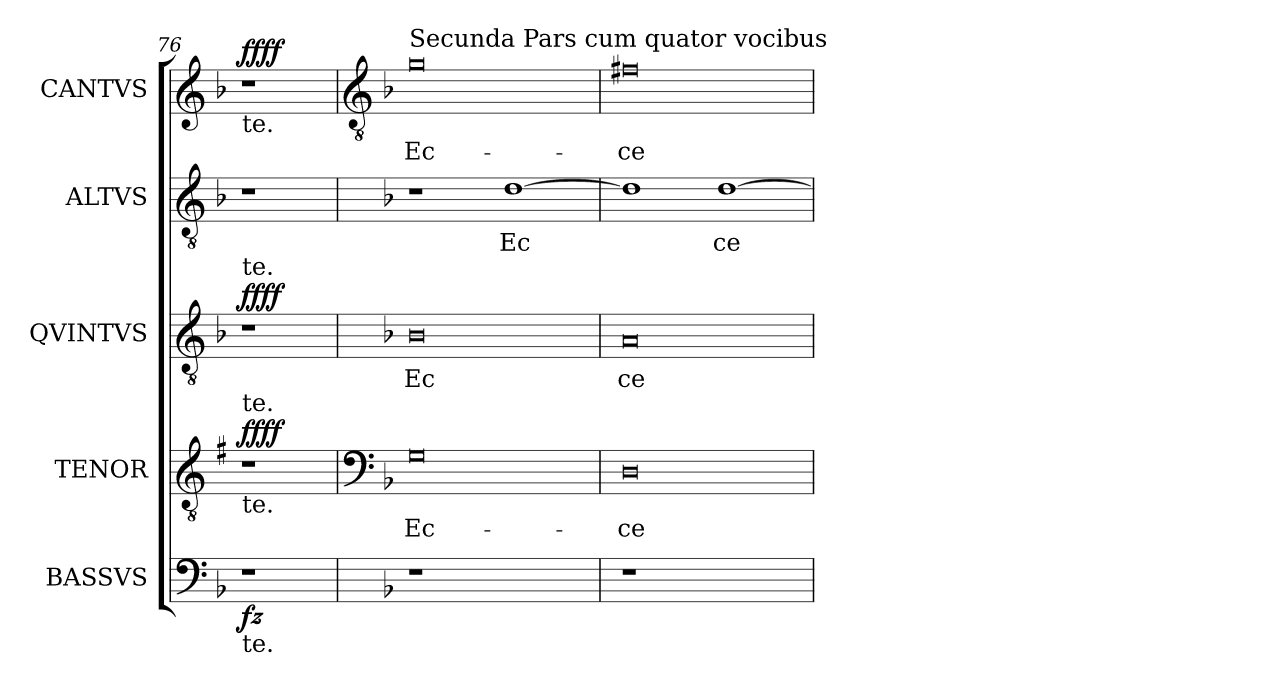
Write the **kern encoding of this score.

**kern	**dynam	**kern	**text	**dynam	**kern	**text	**dynam	**kern	**text	**kern	**text	**dynam
*part5	*part5	*part4	*part4	*part4	*part3	*part3	*part3	*part2	*part2	*part1	*part1	*part1
*staff5	*staff5	*staff4	*staff4	*staff4	*staff3	*staff3	*staff3	*staff2	*staff2	*staff1	*staff1	*staff1
*I"BASSVS	*	*I"TENOR	*	*	*I"QVINTVS	*	*	*I"ALTVS	*	*I"CANTVS	*	*
*clefF4	*	*clefGv2	*	*	*clefGv2	*	*	*clefGv2	*	*clefG2	*	*
*ITrd-3c-5	*	*ITrd-3c-5	*	*	*ITrd-3c-5	*	*	*ITrd-3c-5	*	*	*	*
*k[b-e-]	*	*k[]	*	*	*k[b-e-]	*	*	*k[b-e-]	*	*k[b-]	*	*
*B-:	*	*C:	*	*	*B-:	*	*	*B-:	*	*F:	*	*
=76	=76	=76	=76	=76	=76	=76	=76	=76	=76	=76	=76	=76
!	!	!	!	!	!	!	!	!	!	!LO:TX:b:t=te.	!	!
!	!	!	!	!	!LO:TX:a:t=te.	!	!	!	!	!	!	!
!	!	!LO:TX:a:t=te.	!	!	!	!	!	!	!	!	!	!
!	!	!LO:TX:b:t=te.	!	!	!	!	!	!	!	!	!	!
!LO:TX:b:t=te.	!	!	!	!	!	!	!	!	!	!	!	!
!	!LO:DY:b	!	!	!LO:DY:b	!	!	!LO:DY:b	!	!	!	!	!LO:DY:b
1r	fz	1r	.	ffff	1r	.	ffff	1r	.	1r	.	ffff
!!LO:LB:g=z
=77	=77	=77	=77	=77	=77	=77	=77	=77	=77	=77	=77	=77
*	*	*clefF4	*	*	*	*	*	*	*	*clefGv2	*	*
*	*	*k[b-e-]	*	*	*	*	*	*	*	*	*	*
*	*	*B-:	*	*	*	*	*	*	*	*	*	*
!	!	!	!	!	!	!	!	!	!	!LO:TX:a:t=Secunda Pars cum quator vocibus	!	!
!	!	!	!LO:LY:b:cj	!	!	!LO:LY:b:cj	!	!	!	!	!LO:LY:b:cj	!
1r	.	0c	Ec-	.	0e-	Ec	.	1r	.	0g	Ec-	.
!	!	!	!	!	!	!	!	!	!LO:LY:b:cj	!	!	!
1ryy	.	.	.	.	.	.	.	[>1g	Ec-	.	.	.
=78	=78	=78	=78	=78	=78	=78	=78	=78	=78	=78	=78	=78
!	!	!	!LO:LY:b:cj	!	!	!LO:LY:b:cj	!	!	!LO:LY:b:cj	!	!LO:LY:b:cj	!
1r	.	0G	-ce	.	0d	ce	.	1g]	--	0f#X	-ce	.
!	!	!	!	!	!	!	!	!	!LO:LY:b:cj	!	!	!
1ryy	.	.	.	.	.	.	.	[>1g	-ce	.	.	.
=	=	=	=	=	=	=	=	=	=	=	=	=
*-	*-	*-	*-	*-	*-	*-	*-	*-	*-	*-	*-	*-
